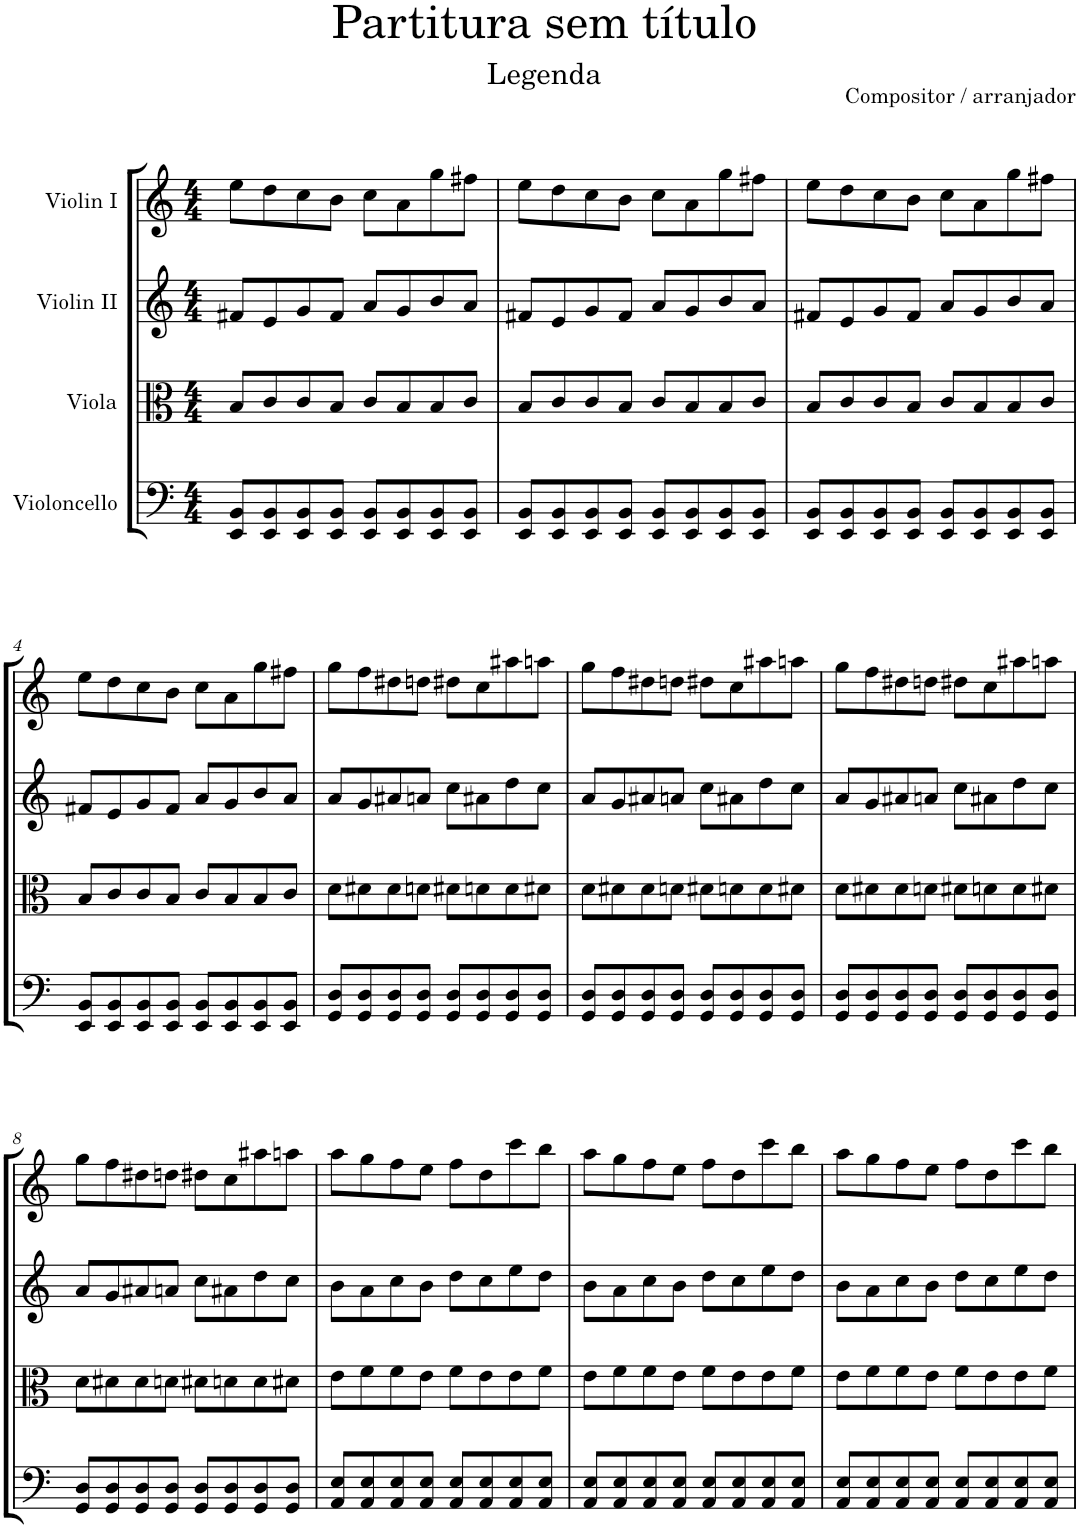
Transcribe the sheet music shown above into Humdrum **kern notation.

**kern	**kern	**kern	**kern
*part4	*part3	*part2	*part1
*staff4	*staff3	*staff2	*staff1
*I"Violoncello	*I"Viola	*I"Violin II	*I"Violin I
*I'Vc	*I'Vla	*I'Vln	*I'Vln
*clefF4	*clefC3	*clefG2	*clefG2
*k[]	*k[]	*k[]	*k[]
*M4/4	*M4/4	*M4/4	*M4/4
=1	=1	=1	=1
8EE/ 8BB/L	8B/L	8f#X/L	8ee\L
8EE/ 8BB/	8c/	8e/	8dd\
8EE/ 8BB/	8c/	8g/	8cc\
8EE/ 8BB/J	8B/J	8f#/J	8b\J
8EE/ 8BB/L	8c/L	8a/L	8cc\L
8EE/ 8BB/	8B/	8g/	8a\
8EE/ 8BB/	8B/	8b/	8gg\
8EE/ 8BB/J	8c/J	8a/J	8ff#X\J
=2	=2	=2	=2
8EE/ 8BB/L	8B/L	8f#X/L	8ee\L
8EE/ 8BB/	8c/	8e/	8dd\
8EE/ 8BB/	8c/	8g/	8cc\
8EE/ 8BB/J	8B/J	8f#/J	8b\J
8EE/ 8BB/L	8c/L	8a/L	8cc\L
8EE/ 8BB/	8B/	8g/	8a\
8EE/ 8BB/	8B/	8b/	8gg\
8EE/ 8BB/J	8c/J	8a/J	8ff#X\J
=3	=3	=3	=3
8EE/ 8BB/L	8B/L	8f#X/L	8ee\L
8EE/ 8BB/	8c/	8e/	8dd\
8EE/ 8BB/	8c/	8g/	8cc\
8EE/ 8BB/J	8B/J	8f#/J	8b\J
8EE/ 8BB/L	8c/L	8a/L	8cc\L
8EE/ 8BB/	8B/	8g/	8a\
8EE/ 8BB/	8B/	8b/	8gg\
8EE/ 8BB/J	8c/J	8a/J	8ff#X\J
!!LO:LB:g=z
=4	=4	=4	=4
8EE/ 8BB/L	8B/L	8f#X/L	8ee\L
8EE/ 8BB/	8c/	8e/	8dd\
8EE/ 8BB/	8c/	8g/	8cc\
8EE/ 8BB/J	8B/J	8f#/J	8b\J
8EE/ 8BB/L	8c/L	8a/L	8cc\L
8EE/ 8BB/	8B/	8g/	8a\
8EE/ 8BB/	8B/	8b/	8gg\
8EE/ 8BB/J	8c/J	8a/J	8ff#X\J
=5	=5	=5	=5
8GG/ 8D/L	8d\L	8a/L	8gg\L
8GG/ 8D/	8d#X\	8g/	8ff\
8GG/ 8D/	8d#\	8a#X/	8dd#X\
8GG/ 8D/J	8dn\J	8an/J	8ddn\J
8GG/ 8D/L	8d#X\L	8cc\L	8dd#X\L
8GG/ 8D/	8dn\	8a#X\	8cc\
8GG/ 8D/	8d\	8dd\	8aa#X\
8GG/ 8D/J	8d#X\J	8cc\J	8aan\J
=6	=6	=6	=6
8GG/ 8D/L	8d\L	8a/L	8gg\L
8GG/ 8D/	8d#X\	8g/	8ff\
8GG/ 8D/	8d#\	8a#X/	8dd#X\
8GG/ 8D/J	8dn\J	8an/J	8ddn\J
8GG/ 8D/L	8d#X\L	8cc\L	8dd#X\L
8GG/ 8D/	8dn\	8a#X\	8cc\
8GG/ 8D/	8d\	8dd\	8aa#X\
8GG/ 8D/J	8d#X\J	8cc\J	8aan\J
=7	=7	=7	=7
8GG/ 8D/L	8d\L	8a/L	8gg\L
8GG/ 8D/	8d#X\	8g/	8ff\
8GG/ 8D/	8d#\	8a#X/	8dd#X\
8GG/ 8D/J	8dn\J	8an/J	8ddn\J
8GG/ 8D/L	8d#X\L	8cc\L	8dd#X\L
8GG/ 8D/	8dn\	8a#X\	8cc\
8GG/ 8D/	8d\	8dd\	8aa#X\
8GG/ 8D/J	8d#X\J	8cc\J	8aan\J
!!LO:LB:g=z
=8	=8	=8	=8
8GG/ 8D/L	8d\L	8a/L	8gg\L
8GG/ 8D/	8d#X\	8g/	8ff\
8GG/ 8D/	8d#\	8a#X/	8dd#X\
8GG/ 8D/J	8dn\J	8an/J	8ddn\J
8GG/ 8D/L	8d#X\L	8cc\L	8dd#X\L
8GG/ 8D/	8dn\	8a#X\	8cc\
8GG/ 8D/	8d\	8dd\	8aa#X\
8GG/ 8D/J	8d#X\J	8cc\J	8aan\J
=9	=9	=9	=9
8AA/ 8E/L	8e\L	8b\L	8aa\L
8AA/ 8E/	8f\	8a\	8gg\
8AA/ 8E/	8f\	8cc\	8ff\
8AA/ 8E/J	8e\J	8b\J	8ee\J
8AA/ 8E/L	8f\L	8dd\L	8ff\L
8AA/ 8E/	8e\	8cc\	8dd\
8AA/ 8E/	8e\	8ee\	8ccc\
8AA/ 8E/J	8f\J	8dd\J	8bb\J
=10	=10	=10	=10
8AA/ 8E/L	8e\L	8b\L	8aa\L
8AA/ 8E/	8f\	8a\	8gg\
8AA/ 8E/	8f\	8cc\	8ff\
8AA/ 8E/J	8e\J	8b\J	8ee\J
8AA/ 8E/L	8f\L	8dd\L	8ff\L
8AA/ 8E/	8e\	8cc\	8dd\
8AA/ 8E/	8e\	8ee\	8ccc\
8AA/ 8E/J	8f\J	8dd\J	8bb\J
=11	=11	=11	=11
8AA/ 8E/L	8e\L	8b\L	8aa\L
8AA/ 8E/	8f\	8a\	8gg\
8AA/ 8E/	8f\	8cc\	8ff\
8AA/ 8E/J	8e\J	8b\J	8ee\J
8AA/ 8E/L	8f\L	8dd\L	8ff\L
8AA/ 8E/	8e\	8cc\	8dd\
8AA/ 8E/	8e\	8ee\	8ccc\
8AA/ 8E/J	8f\J	8dd\J	8bb\J
=	=	=	=
*-	*-	*-	*-
